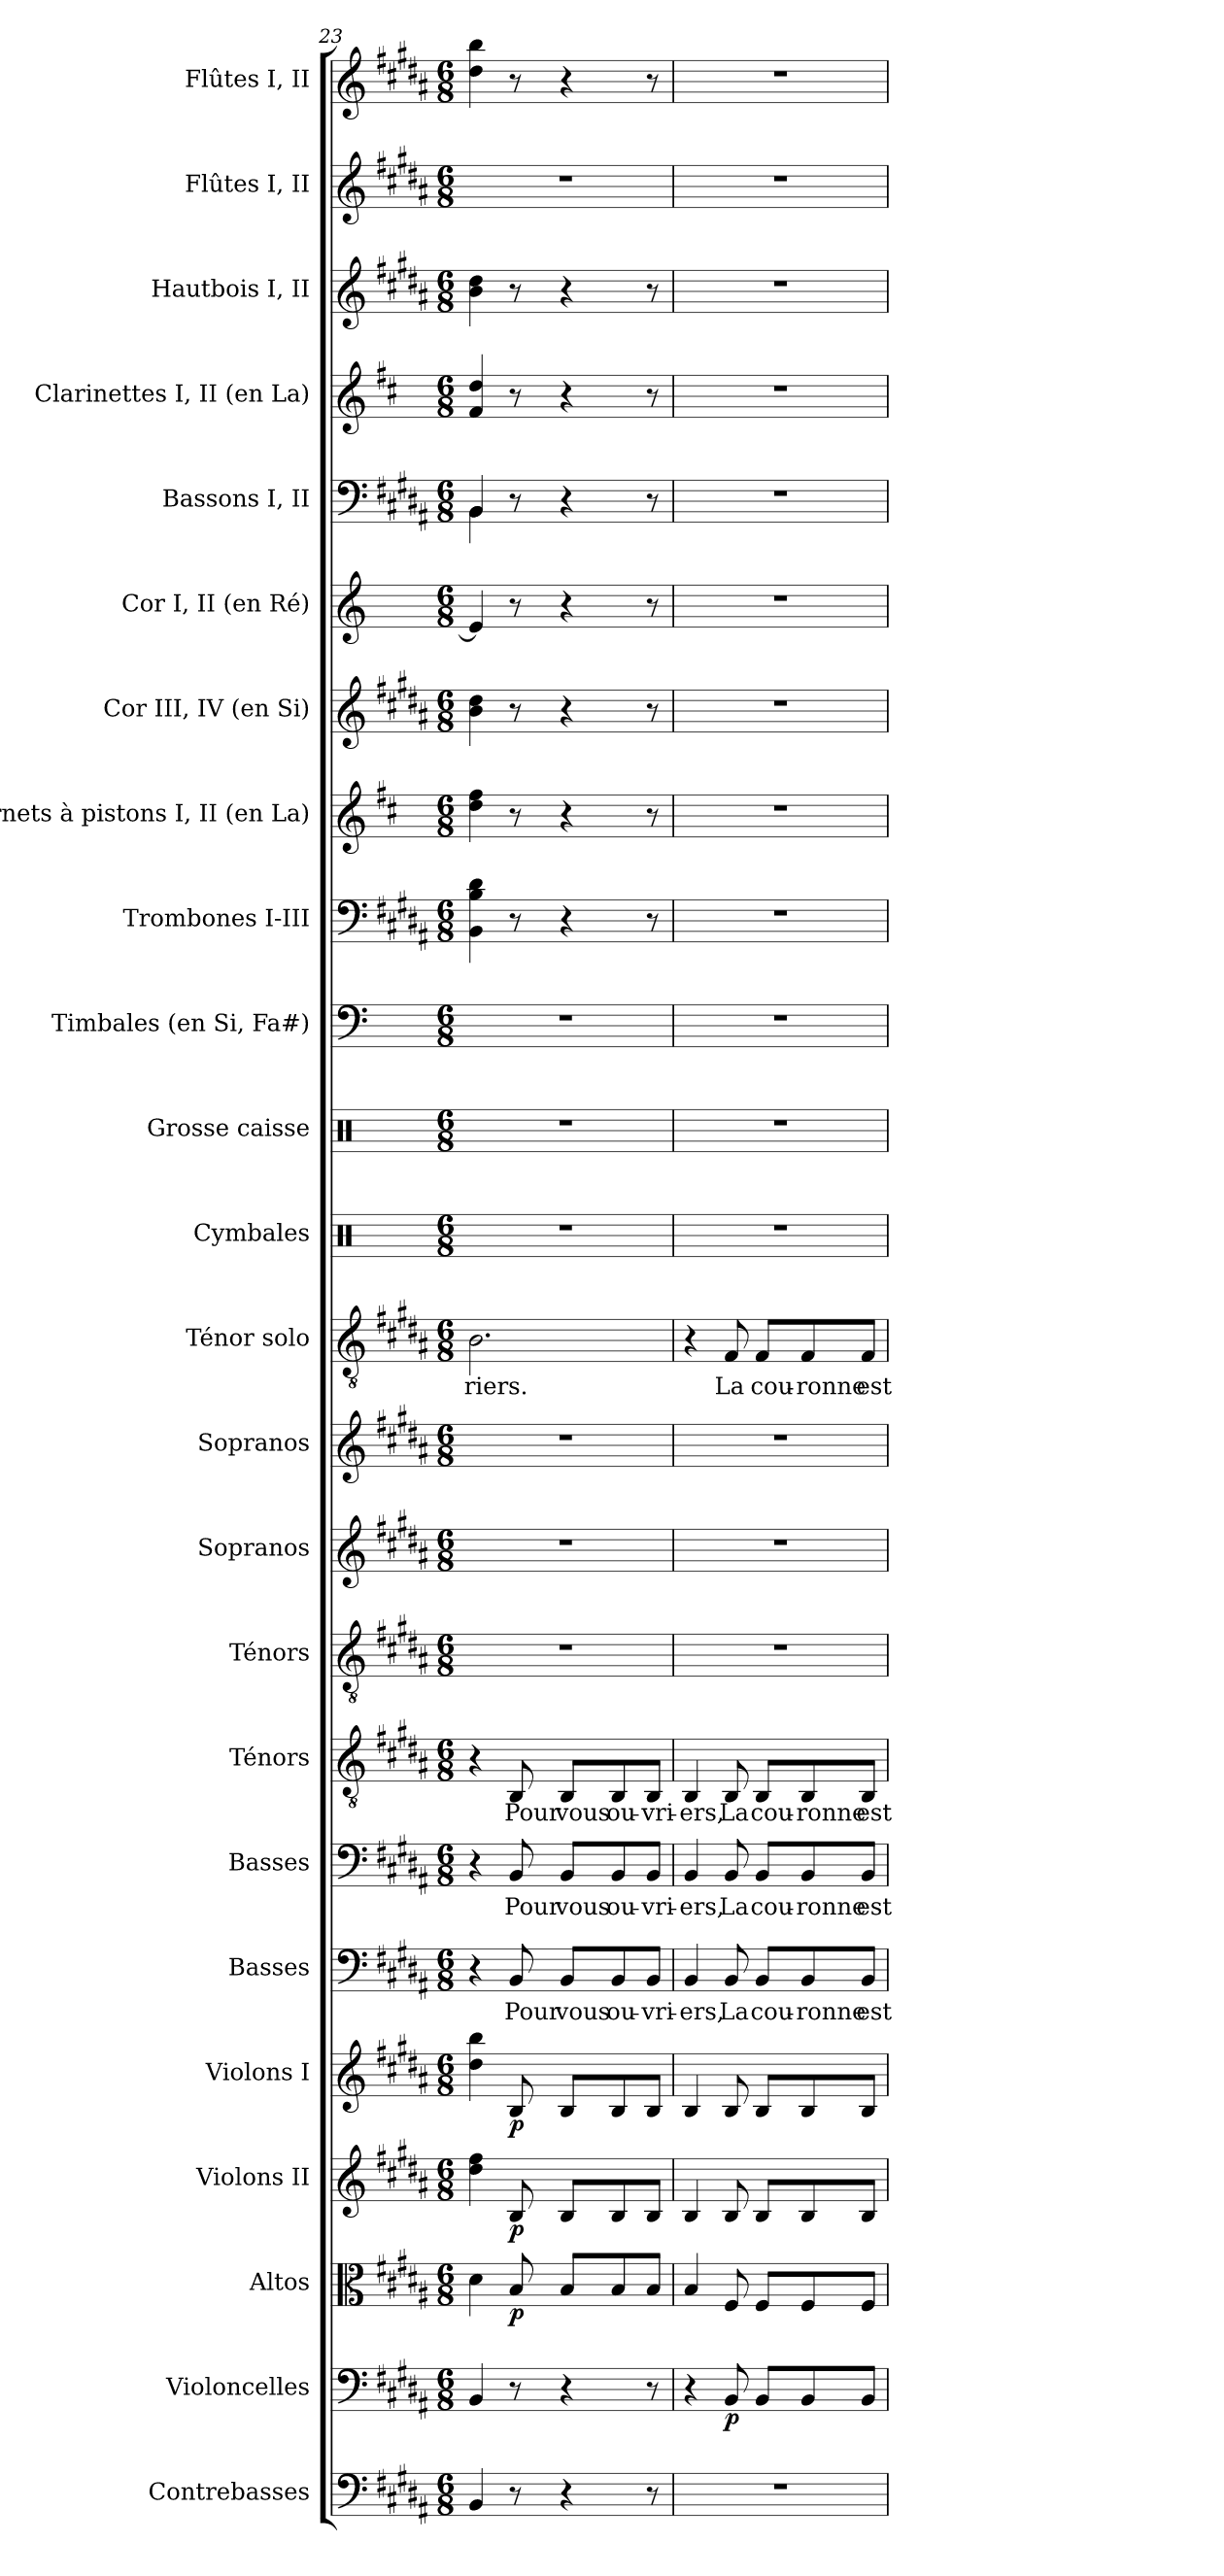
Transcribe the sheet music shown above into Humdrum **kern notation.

**kern	**kern	**dynam	**kern	**dynam	**kern	**dynam	**kern	**dynam	**kern	**text	**kern	**text	**kern	**text	**kern	**kern	**kern	**kern	**text	**kern	**kern	**kern	**kern	**kern	**kern	**kern	**kern	**kern	**kern	**kern	**kern
*part24	*part23	*part23	*part22	*part22	*part21	*part21	*part20	*part20	*part19	*part19	*part18	*part18	*part17	*part17	*part16	*part15	*part14	*part13	*part13	*part12	*part11	*part10	*part9	*part8	*part7	*part6	*part5	*part4	*part3	*part2	*part1
*staff24	*staff23	*staff23	*staff22	*staff22	*staff21	*staff21	*staff20	*staff20	*staff19	*staff19	*staff18	*staff18	*staff17	*staff17	*staff16	*staff15	*staff14	*staff13	*staff13	*staff12	*staff11	*staff10	*staff9	*staff8	*staff7	*staff6	*staff5	*staff4	*staff3	*staff2	*staff1
*I"Contrebasses	*I"Violoncelles	*	*I"Altos	*	*I"Violons II	*	*I"Violons I	*	*I"Basses	*	*I"Basses	*	*I"Ténors	*	*I"Ténors	*I"Sopranos	*I"Sopranos	*I"Ténor solo	*	*I"Cymbales	*I"Grosse caisse	*I"Timbales (en Si, Fa#)	*I"Trombones I-III	*I"Cornets à pistons I, II (en La)	*I"Cor III, IV (en Si)	*I"Cor I, II (en Ré)	*I"Bassons I, II	*I"Clarinettes I, II (en La)	*I"Hautbois I, II	*I"Flûtes I, II	*I"Flûtes I, II
*I'Cb.	*I'Vlles	*	*I'Altos	*	*I'Vns II	*	*I'Vns I	*	*I'Basses	*	*I'Basses	*	*I'Tén.	*	*I'Tén.	*I'Sopr.	*I'Sopr.	*I'Tén. solo	*	*I'Cym.	*I'G. c.	*I'Timb.	*I'Trb.	*I'C.à p. (La)	*I'Cor (Si)	*I'Cor (Ré)	*I'Bns	*I'Cl. (La)	*I'Hb.	*I'Fl.	*I'Fl.
*clefF4	*clefF4	*	*clefC3	*	*clefG2	*	*clefG2	*	*clefF4	*	*clefF4	*	*clefGv2	*	*clefGv2	*clefG2	*clefG2	*clefGv2	*	*clefX	*clefX	*clefF4	*clefF4	*clefG2	*clefG2	*clefG2	*clefF4	*clefG2	*clefG2	*clefG2	*clefG2
*ITrd7c12	*	*	*	*	*	*	*	*	*	*	*	*	*ITrd7c12	*	*ITrd7c12	*	*	*ITrd7c12	*	*	*	*	*	*ITrd2c3	*ITrd8c13	*ITrd6c10	*	*ITrd2c3	*	*	*
*k[f#c#g#d#a#]	*k[f#c#g#d#a#]	*	*k[f#c#g#d#a#]	*	*k[f#c#g#d#a#]	*	*k[f#c#g#d#a#]	*	*k[f#c#g#d#a#]	*	*k[f#c#g#d#a#]	*	*k[f#c#g#d#a#]	*	*k[f#c#g#d#a#]	*k[f#c#g#d#a#]	*k[f#c#g#d#a#]	*k[f#c#g#d#a#]	*	*k[]	*k[]	*k[]	*k[f#c#g#d#a#]	*k[f#c#g#d#a#]	*k[f#c#g#d#a#]	*k[f#c#]	*k[f#c#g#d#a#]	*k[f#c#g#d#a#]	*k[f#c#g#d#a#]	*k[f#c#g#d#a#]	*k[f#c#g#d#a#]
*B:	*B:	*	*B:	*	*B:	*	*B:	*	*B:	*	*B:	*	*B:	*	*B:	*B:	*B:	*B:	*	*C:	*C:	*C:	*B:	*B:	*B:	*D:	*B:	*B:	*B:	*B:	*B:
*M6/8	*M6/8	*	*M6/8	*	*M6/8	*	*M6/8	*	*M6/8	*	*M6/8	*	*M6/8	*	*M6/8	*M6/8	*M6/8	*M6/8	*	*M6/8	*M6/8	*M6/8	*M6/8	*M6/8	*M6/8	*M6/8	*M6/8	*M6/8	*M6/8	*M6/8	*M6/8
=23	=23	=23	=23	=23	=23	=23	=23	=23	=23	=23	=23	=23	=23	=23	=23	=23	=23	=23	=23	=23	=23	=23	=23	=23	=23	=23	=23	=23	=23	=23	=23
!	!	!	!	!	!	!	!	!	!	!	!	!	!	!	!LO:N:vis=1	!LO:N:vis=1	!LO:N:vis=1	!	!	!	!	!	!	!	!	!	!	!	!	!	!
!	!	!	!	!	!	!	!	!	!	!	!	!	!	!	!	!	!	!	!LO:LY:b:color=#000000	!LO:N:vis=1	!LO:N:vis=1	!LO:N:vis=1	!	!	!	!	!	!	!	!LO:N:vis=1	!
*	*	*	*	*	*	*	*	*	*	*	*	*	*	*	*	*	*	*	*	*	*	*	*	*	*	*	*^	*	*	*	*
4BBBi/	4BBi/	.	4d#i\	.	4dd#i\ 4ff#i	.	4dd#i\ 4bbi	.	4r	.	4r	.	4r	.	2.r	2.r	2.r	2.BBi\	-riers.	2.r	2.r	2.r	4BBi\ 4Bi 4d#i	4bi\ 4dd#i	4Bi\ 4d#i	4F#i/]	4BBi/	4BBi\	4d#i/ 4bi	4bi\ 4dd#i	2.r	4dd#i\ 4bbi
!	!	!	!	!	!	!	!	!	!	!LO:LY:b:color=#000000	!	!	!	!	!	!	!	!	!	!	!	!	!	!	!	!	!	!	!	!	!	!
!	!	!	!	!	!	!	!	!	!	!	!	!LO:LY:b:color=#000000	!	!	!	!	!	!	!	!	!	!	!	!	!	!	!	!	!	!	!	!
!	!	!	!	!	!	!	!	!	!	!	!	!	!	!LO:LY:b:color=#000000	!	!	!	!	!	!	!	!	!	!	!	!	!	!	!	!	!	!
8r	8r	.	8Bi/	p	8Bi/	p	8Bi/	p	8BBi/	Pour	8BBi/	Pour	8BBBi/	Pour	.	.	.	.	.	.	.	.	8r	8r	8r	8r	8r	2ryy	8r	8r	.	8r
!	!	!	!	!	!	!	!	!	!	!LO:LY:b:color=#000000	!	!	!	!	!	!	!	!	!	!	!	!	!	!	!	!	!	!	!	!	!	!
!	!	!	!	!	!	!	!	!	!	!	!	!LO:LY:b:color=#000000	!	!	!	!	!	!	!	!	!	!	!	!	!	!	!	!	!	!	!	!
!	!	!	!	!	!	!	!	!	!	!	!	!	!	!LO:LY:b:color=#000000	!	!	!	!	!	!	!	!	!	!	!	!	!	!	!	!	!	!
4r	4r	.	8Bi/L	.	8Bi/L	.	8Bi/L	.	8BBi/L	vous	8BBi/L	vous	8BBBi/L	vous	.	.	.	.	.	.	.	.	4r	4r	4r	4r	4r	.	4r	4r	.	4r
!	!	!	!	!	!	!	!	!	!	!LO:LY:b:color=#000000	!	!	!	!	!	!	!	!	!	!	!	!	!	!	!	!	!	!	!	!	!	!
!	!	!	!	!	!	!	!	!	!	!	!	!LO:LY:b:color=#000000	!	!	!	!	!	!	!	!	!	!	!	!	!	!	!	!	!	!	!	!
!	!	!	!	!	!	!	!	!	!	!	!	!	!	!LO:LY:b:color=#000000	!	!	!	!	!	!	!	!	!	!	!	!	!	!	!	!	!	!
.	.	.	8Bi/	.	8Bi/	.	8Bi/	.	8BBi/	ou-	8BBi/	ou-	8BBBi/	ou-	.	.	.	.	.	.	.	.	.	.	.	.	.	.	.	.	.	.
!	!	!	!	!	!	!	!	!	!	!LO:LY:b:color=#000000	!	!	!	!	!	!	!	!	!	!	!	!	!	!	!	!	!	!	!	!	!	!
!	!	!	!	!	!	!	!	!	!	!	!	!LO:LY:b:color=#000000	!	!	!	!	!	!	!	!	!	!	!	!	!	!	!	!	!	!	!	!
!	!	!	!	!	!	!	!	!	!	!	!	!	!	!LO:LY:b:color=#000000	!	!	!	!	!	!	!	!	!	!	!	!	!	!	!	!	!	!
8r	8r	.	8Bi/J	.	8Bi/J	.	8Bi/J	.	8BBi/J	-vri-	8BBi/J	-vri-	8BBBi/J	-vri-	.	.	.	.	.	.	.	.	8r	8r	8r	8r	8r	.	8r	8r	.	8r
*	*	*	*	*	*	*	*	*	*	*	*	*	*	*	*	*	*	*	*	*	*	*	*	*	*	*	*v	*v	*	*	*	*
=24	=24	=24	=24	=24	=24	=24	=24	=24	=24	=24	=24	=24	=24	=24	=24	=24	=24	=24	=24	=24	=24	=24	=24	=24	=24	=24	=24	=24	=24	=24	=24
!LO:N:vis=1	!	!	!	!	!	!	!	!	!	!	!	!	!	!	!	!	!	!	!	!	!	!	!	!	!	!	!	!	!	!	!
!	!	!	!	!	!	!	!	!	!	!LO:LY:b:color=#000000	!	!	!	!	!	!	!	!	!	!	!	!	!	!	!	!	!	!	!	!	!
!	!	!	!	!	!	!	!	!	!	!	!	!LO:LY:b:color=#000000	!	!	!	!	!	!	!	!	!	!	!	!	!	!	!	!	!	!	!
!	!	!	!	!	!	!	!	!	!	!	!	!	!	!LO:LY:b:color=#000000	!LO:N:vis=1	!LO:N:vis=1	!LO:N:vis=1	!	!	!LO:N:vis=1	!LO:N:vis=1	!LO:N:vis=1	!LO:N:vis=1	!LO:N:vis=1	!LO:N:vis=1	!LO:N:vis=1	!LO:N:vis=1	!LO:N:vis=1	!LO:N:vis=1	!LO:N:vis=1	!LO:N:vis=1
2.r	4r	.	4Bi/	.	4Bi/	.	4Bi/	.	4BBi/	-ers,	4BBi/	-ers,	4BBBi/	-ers,	2.r	2.r	2.r	4r	.	2.r	2.r	2.r	2.r	2.r	2.r	2.r	2.r	2.r	2.r	2.r	2.r
!	!	!	!	!	!	!	!	!	!	!LO:LY:b:color=#000000	!	!	!	!	!	!	!	!	!	!	!	!	!	!	!	!	!	!	!	!	!
!	!	!	!	!	!	!	!	!	!	!	!	!LO:LY:b:color=#000000	!	!	!	!	!	!	!	!	!	!	!	!	!	!	!	!	!	!	!
!	!	!	!	!	!	!	!	!	!	!	!	!	!	!LO:LY:b:color=#000000	!	!	!	!	!	!	!	!	!	!	!	!	!	!	!	!	!
!	!	!	!	!	!	!	!	!	!	!	!	!	!	!	!	!	!	!	!LO:LY:b:color=#000000	!	!	!	!	!	!	!	!	!	!	!	!
.	8BBi/	p	8F#i/	.	8Bi/	.	8Bi/	.	8BBi/	La	8BBi/	La	8BBBi/	La	.	.	.	8FF#i/	La	.	.	.	.	.	.	.	.	.	.	.	.
!	!	!	!	!	!	!	!	!	!	!LO:LY:b:color=#000000	!	!	!	!	!	!	!	!	!	!	!	!	!	!	!	!	!	!	!	!	!
!	!	!	!	!	!	!	!	!	!	!	!	!LO:LY:b:color=#000000	!	!	!	!	!	!	!	!	!	!	!	!	!	!	!	!	!	!	!
!	!	!	!	!	!	!	!	!	!	!	!	!	!	!LO:LY:b:color=#000000	!	!	!	!	!	!	!	!	!	!	!	!	!	!	!	!	!
!	!	!	!	!	!	!	!	!	!	!	!	!	!	!	!	!	!	!	!LO:LY:b:color=#000000	!	!	!	!	!	!	!	!	!	!	!	!
.	8BBi/L	.	8F#i/L	.	8Bi/L	.	8Bi/L	.	8BBi/L	cou-	8BBi/L	cou-	8BBBi/L	cou-	.	.	.	8FF#i/L	cou-	.	.	.	.	.	.	.	.	.	.	.	.
!	!	!	!	!	!	!	!	!	!	!LO:LY:b:color=#000000	!	!	!	!	!	!	!	!	!	!	!	!	!	!	!	!	!	!	!	!	!
!	!	!	!	!	!	!	!	!	!	!	!	!LO:LY:b:color=#000000	!	!	!	!	!	!	!	!	!	!	!	!	!	!	!	!	!	!	!
!	!	!	!	!	!	!	!	!	!	!	!	!	!	!LO:LY:b:color=#000000	!	!	!	!	!	!	!	!	!	!	!	!	!	!	!	!	!
!	!	!	!	!	!	!	!	!	!	!	!	!	!	!	!	!	!	!	!LO:LY:b:color=#000000	!	!	!	!	!	!	!	!	!	!	!	!
.	8BBi/	.	8F#i/	.	8Bi/	.	8Bi/	.	8BBi/	-ronne	8BBi/	-ronne	8BBBi/	-ronne	.	.	.	8FF#i/	-ronne	.	.	.	.	.	.	.	.	.	.	.	.
!	!	!	!	!	!	!	!	!	!	!LO:LY:b:color=#000000	!	!	!	!	!	!	!	!	!	!	!	!	!	!	!	!	!	!	!	!	!
!	!	!	!	!	!	!	!	!	!	!	!	!LO:LY:b:color=#000000	!	!	!	!	!	!	!	!	!	!	!	!	!	!	!	!	!	!	!
!	!	!	!	!	!	!	!	!	!	!	!	!	!	!LO:LY:b:color=#000000	!	!	!	!	!	!	!	!	!	!	!	!	!	!	!	!	!
!	!	!	!	!	!	!	!	!	!	!	!	!	!	!	!	!	!	!	!LO:LY:b:color=#000000	!	!	!	!	!	!	!	!	!	!	!	!
.	8BBi/J	.	8F#i/J	.	8Bi/J	.	8Bi/J	.	8BBi/J	est	8BBi/J	est	8BBBi/J	est	.	.	.	8FF#i/J	est	.	.	.	.	.	.	.	.	.	.	.	.
=	=	=	=	=	=	=	=	=	=	=	=	=	=	=	=	=	=	=	=	=	=	=	=	=	=	=	=	=	=	=	=
*-	*-	*-	*-	*-	*-	*-	*-	*-	*-	*-	*-	*-	*-	*-	*-	*-	*-	*-	*-	*-	*-	*-	*-	*-	*-	*-	*-	*-	*-	*-	*-
